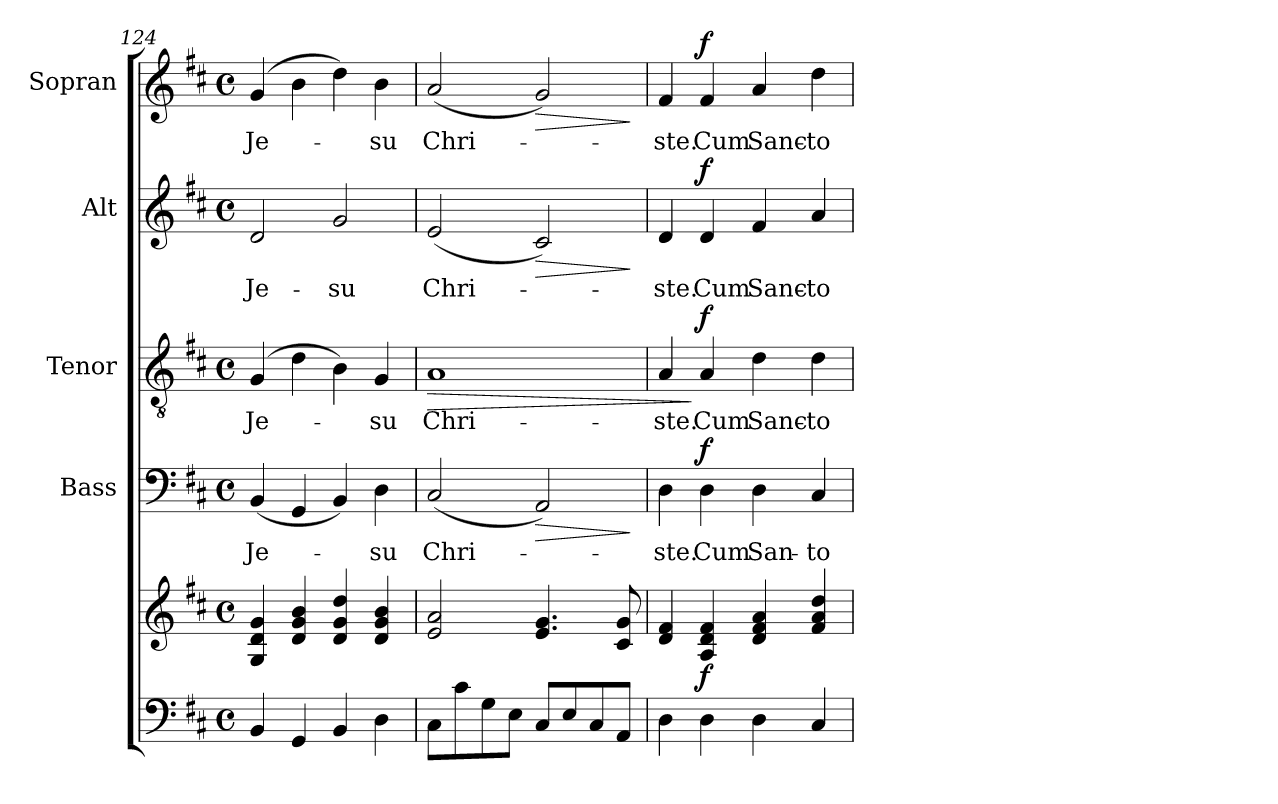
**kern	**kern	**dynam	**kern	**text	**dynam	**kern	**text	**dynam	**kern	**text	**dynam	**kern	**text	**dynam
*part5	*part5	*part5	*part4	*part4	*part4	*part3	*part3	*part3	*part2	*part2	*part2	*part1	*part1	*part1
*staff6	*staff5	*staff5/6	*staff4	*staff4	*staff4	*staff3	*staff3	*staff3	*staff2	*staff2	*staff2	*staff1	*staff1	*staff1
*	*	*	*I"Bass	*	*	*I"Tenor	*	*	*I"Alt	*	*	*I"Sopran	*	*
*	*	*	*I'B.	*	*	*I'T.	*	*	*I'A.	*	*	*I'S.	*	*
*clefF4	*clefG2	*	*clefF4	*	*	*clefGv2	*	*	*clefG2	*	*	*clefG2	*	*
*k[f#c#]	*k[f#c#]	*	*k[f#c#]	*	*	*k[f#c#]	*	*	*k[f#c#]	*	*	*k[f#c#]	*	*
*D:	*D:	*	*D:	*	*	*D:	*	*	*D:	*	*	*D:	*	*
*M4/4	*M4/4	*	*M4/4	*	*	*M4/4	*	*	*M4/4	*	*	*M4/4	*	*
*met(c)	*met(c)	*	*met(c)	*	*	*met(c)	*	*	*met(c)	*	*	*met(c)	*	*
=124	=124	=124	=124	=124	=124	=124	=124	=124	=124	=124	=124	=124	=124	=124
!	!	!	!	!LO:LY:b	!	!	!LO:LY:b	!	!	!LO:LY:b	!	!	!LO:LY:b	!
4BB/	4G/ 4d/ 4g/	.	(<4BB/	Je-	.	(4G/	Je-	.	2d/	Je-	.	(4g/	Je-	.
4GG/	4d/ 4g/ 4b/	.	4GG/	.	.	4d\	.	.	.	.	.	4b\	.	.
!	!	!	!	!	!	!	!	!	!	!LO:LY:b	!	!	!	!
4BB/	4d/ 4g/ 4dd/	.	4BB/)	.	.	4B\)	.	.	2g/	-su	.	4dd\)	.	.
!	!	!	!	!LO:LY:b	!	!	!LO:LY:b	!	!	!	!	!	!LO:LY:b	!
4D\	4d/ 4g/ 4b/	.	4D\	-su	.	4G/	-su	.	.	.	.	4b\	-su	.
=125	=125	=125	=125	=125	=125	=125	=125	=125	=125	=125	=125	=125	=125	=125
!	!	!	!	!LO:LY:b	!	!	!LO:LY:b	!LO:HP:b	!	!LO:LY:b	!	!	!LO:LY:b	!
8C#\L	2e/ 2a/	.	(<2C#/	Chri-	.	1A	Chri-	>	(<2e/	Chri-	.	(<2a/	Chri-	.
8c#\	.	.	.	.	.	.	.	.	.	.	.	.	.	.
8G\	.	.	.	.	.	.	.	.	.	.	.	.	.	.
8E\J	.	.	.	.	.	.	.	.	.	.	.	.	.	.
!	!	!	!	!	!LO:HP:b	!	!	!	!	!	!LO:HP:b	!	!	!LO:HP:b
8C#/L	4.e/ 4.g/	.	2AA/)	.	>	.	.	.	2c#/)	.	>	2g/)	.	>
8E/	.	.	.	.	.	.	.	.	.	.	.	.	.	.
8C#/	.	.	.	.	.	.	.	.	.	.	.	.	.	.
8AA/J	8c#/ 8g/	.	.	.	.	.	.	.	.	.	.	.	.	.
.	.	.	.	.	]	.	.	.	.	.	]	.	.	]
=126	=126	=126	=126	=126	=126	=126	=126	=126	=126	=126	=126	=126	=126	=126
!	!	!	!	!LO:LY:b	!	!	!LO:LY:b	!	!	!LO:LY:b	!	!	!LO:LY:b	!
4D\	4d/ 4f#/	.	4D\	-ste.	.	4A/	-ste.	.	4d/	-ste.	.	4f#/	-ste.	.
!	!	!LO:DY:b	!	!LO:LY:b	!LO:DY:a	!	!LO:LY:b	!LO:DY:n=1:a	!	!LO:LY:b	!LO:DY:a	!	!LO:LY:b	!LO:DY:a
4D\	4A/ 4d/ 4f#/	f	4D\	Cum	f	4A/	Cum	] f	4d/	Cum	f	4f#/	Cum	f
!	!	!	!	!LO:LY:b	!	!	!LO:LY:b	!	!	!LO:LY:b	!	!	!LO:LY:b	!
4D\	4d/ 4f#/ 4a/	.	4D\	San-	.	4d\	Sanc-	.	4f#/	Sanc-	.	4a/	Sanc-	.
!	!	!	!	!LO:LY:b	!	!	!LO:LY:b	!	!	!LO:LY:b	!	!	!LO:LY:b	!
4C#/	4f#/ 4a/ 4dd/	.	4C#/	-to	.	4d\	-to	.	4a/	-to	.	4dd\	-to	.
=	=	=	=	=	=	=	=	=	=	=	=	=	=	=
*-	*-	*-	*-	*-	*-	*-	*-	*-	*-	*-	*-	*-	*-	*-
